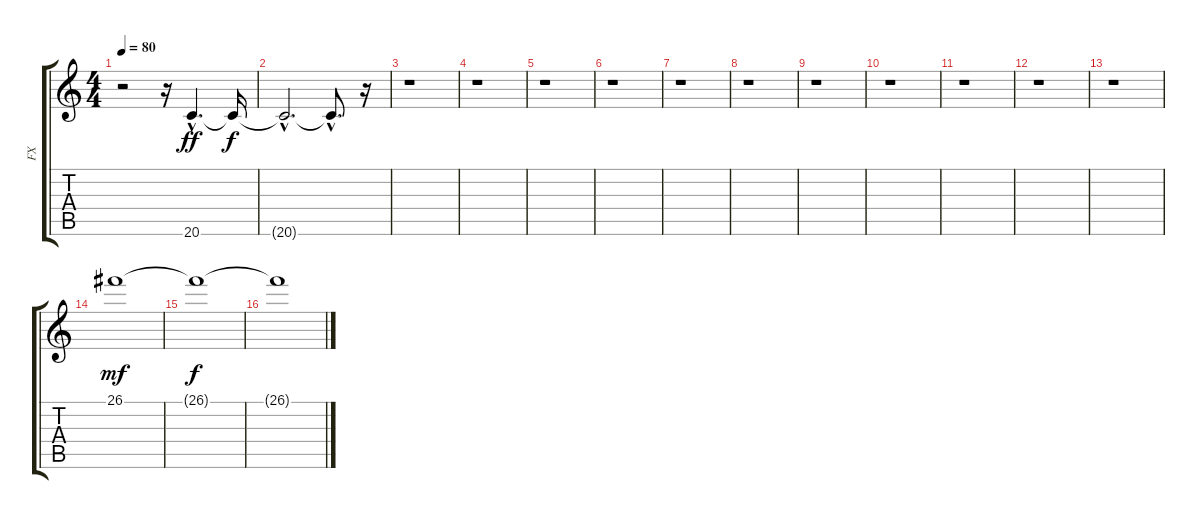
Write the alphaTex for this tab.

\track ("FX" "FX") {instrument whistle}
\staff {score tabs}
\tuning (E4 B3 G3 D3 A2 E2) {hide}
\ts (4 4)
\tempo 80
\clef g2
\ks c
r.2{dy ff instrument whistle} r.16 20.6{hac}.4{d volume 12 balance 8 instrument reversecymbal} 20.6{t}.16{dy f} |
20.6{hac t}.2{d} 20.6{hac t}.8{d} r.16 |
r.1 |
r.1 |
r.1 |
r.1 |
r.1 |
r.1 |
r.1 |
r.1 |
r.1 |
r.1 |
r.1 |
26.1.1{dy mf} |
26.1{t}.1{dy f} |
26.1{t}.1
